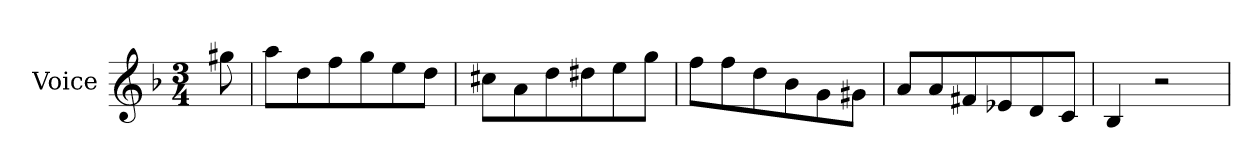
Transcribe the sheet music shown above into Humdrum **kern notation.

**kern
*part1
*staff1
*I"Voice
*I'Voice
*clefG2
*k[b-]
*M3/4
=
8gg#X\
=1
8aa\L
8dd\
8ff\
8gg\
8ee\
8dd\J
=2
8cc#X\L
8a\
8dd\
8dd#X\
8ee\
8gg\J
=3
8ff\L
8ff\
8dd\
8b-\
8g\
8g#X\J
=4
8a/L
8a/
8f#X/
8e-X/
8d/
8c/J
=5
4B-/
2rcc
=
*-
